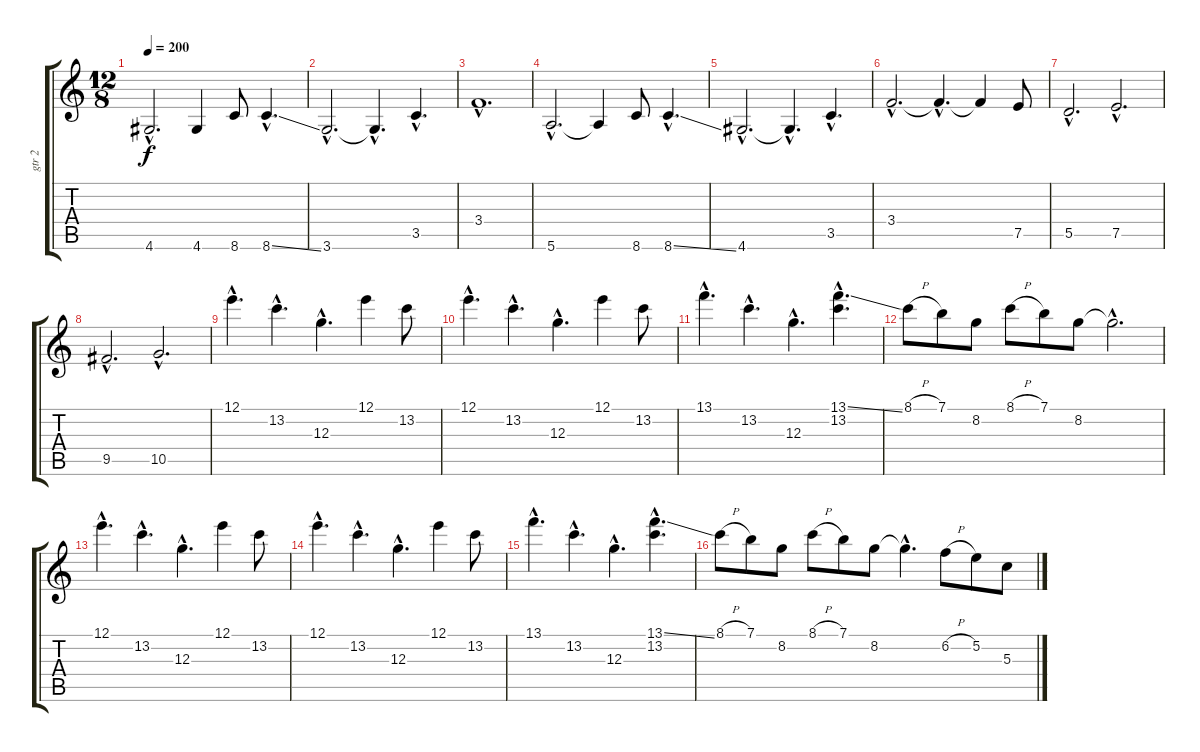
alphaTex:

\track ("gtr 2" "gtr 2") {instrument distortionguitar}
\staff {score tabs}
\tuning (E4 B3 G3 D3 A2 E2) {hide}
\ts (12 8)
\tempo 200
\clef g2
\ks c
4.6{hac}.2{d dy f} 4.6.4 8.6.8 8.6{ss hac}.4{d} |
3.6{hac}.2{d} 3.6{hac t}.4{d} 3.5{hac}.4{d} |
3.4{hac}.1{d} |
5.6{hac}.2{d} 5.6{t}.4 8.6.8 8.6{ss hac}.4{d} |
4.6{hac}.2{d} 4.6{hac t}.4{d} 3.5{hac}.4{d} |
3.4{hac}.2{d} 3.4{hac t}.4{d} 3.4{t}.4 7.5.8 |
5.5{hac}.2{d} 7.5{hac}.2{d} |
9.5{hac}.2{d} 10.5{hac}.2{d} |
12.1{hac}.4{d} 13.2{hac}.4{d} 12.3{hac}.4{d} 12.1.4 13.2.8 |
12.1{hac}.4{d} 13.2{hac}.4{d} 12.3{hac}.4{d} 12.1.4 13.2.8 |
13.1{hac}.4{d} 13.2{hac}.4{d} 12.3{hac}.4{d} (13.1{ss hac} 13.2{hac}).4{d} |
8.1{h}.8 7.1.8 8.2.8 8.1{h}.8 7.1.8 8.2.8 8.2{hac t}.2{d} |
12.1{hac}.4{d} 13.2{hac}.4{d} 12.3{hac}.4{d} 12.1.4 13.2.8 |
12.1{hac}.4{d} 13.2{hac}.4{d} 12.3{hac}.4{d} 12.1.4 13.2.8 |
13.1{hac}.4{d} 13.2{hac}.4{d} 12.3{hac}.4{d} (13.1{ss hac} 13.2{hac}).4{d} |
8.1{h}.8 7.1.8 8.2.8 8.1{h}.8 7.1.8 8.2.8 8.2{hac t}.4{d} 6.2{h}.8 5.2.8 5.3.8
